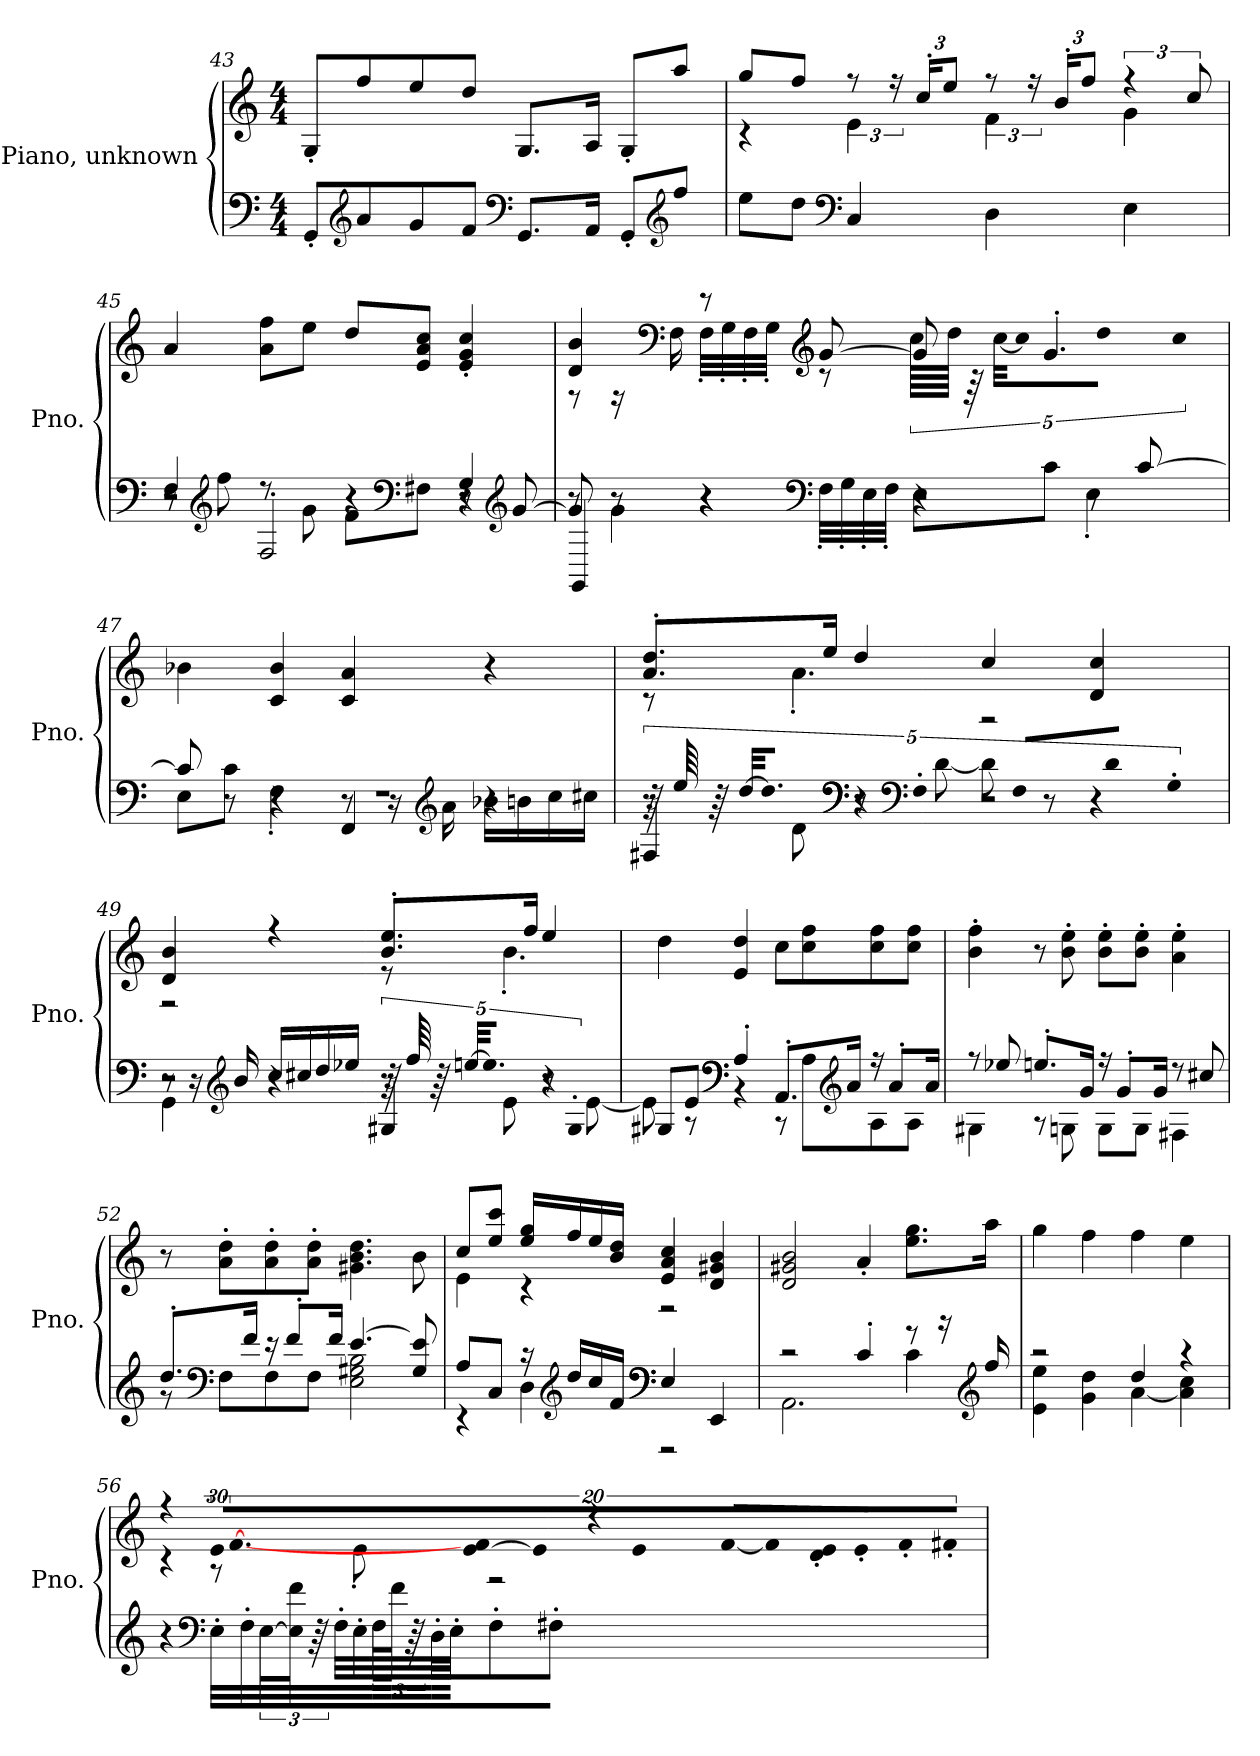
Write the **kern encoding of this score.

**kern	**kern
*part1	*part1
*staff2	*staff1
*I"Piano, unknown	*
*I'Pno.	*
*clefF4	*clefG2
*k[]	*k[]
*M4/4	*M4/4
=43	=43
8GG'/L	8G'/L
*clefG2	*
8a/	8ff/
8g/	8ee/
8f/J	8dd/J
*clefF4	*
8.GG/L	8.G/L
16AA/Jk	16A/Jk
8GG'/L	8G'/L
*clefG2	*
8ff/J	8aa/J
=44	=44
*	*^
8ee\L	8gg/L	4r
8dd\J	8ff/J	.
*clefF4	*	*
4C/	12r	4e\
.	24r	.
.	24cc'/KL	.
.	12ee/J	.
4D\	12r	4f\
.	24r	.
.	24b'/KL	.
.	12ff/J	.
4E\	6r	4g\
.	12cc/	.
*	*v	*v
!!LO:LB:g=z
=45	=45
*^	*
*	*^	*
2r	8r	4F/	4a/
*clefG2	*	*	*
.	8ff\	.	.
.	8r	2F'/	8a\ 8ff\L
.	8g\	.	8ee\J
4r	8f\L	.	8dd/L
*clefF4	*	*	*
.	8F#X\J	.	8e/ 8a/ 8cc/J
8r	4r	4G/	4e/' 4g/' 4cc/'
*clefG2	*	*	*
[8g/	.	.	.
=46	=46	=46	=46
*	*	*	*^
8g/]	8r	4GG/	4d/ 4b/	8r
8r	4g\	.	.	16r
*	*	*	*clefF4	*
.	.	.	.	16F\
4r	.	4r	8r	32F'\LLL
.	.	.	.	32G'\
.	.	.	.	32F'\
.	.	.	.	32G'\JJJ
*clefF4	*	*	*clefG2	*
.	32F'\LLL	.	[8g/	8r
.	32G'\	.	.	.
.	32E'\	.	.	.
.	32F'\JJJ	.	.	.
2r	8E\L	4r	8g/]	80cc\LLLL
.	.	.	.	80dd\JJJJ
.	.	.	.	80r
.	.	.	.	[40cc\KKL
.	.	.	.	8cc\]
.	8c\J	.	4.g'/	.
.	.	.	.	16dd\Jk
.	4E'\	8r	.	4cc\
.	.	[8c/	.	.
*	*	*	*v	*v
!!LO:LB:g=z
=47	=47	=47	=47
1r	8E\L	8c/]	4b-X\
.	8c\J	8r	.
.	4F'\	4r	4c/ 4b-/
.	8r	4FF/	4c/ 4a/
.	16r	.	.
*clefG2	*	*	*
.	16a\	.	.
.	16b-X\LL	4r	4r
.	16bn\	.	.
.	16cc\	.	.
.	16cc#X\JJ	.	.
=48	=48	=48	=48
*	*	*	*^
80r	8r	4F#X/	8.a/' 8.dd/'L	8r
80ee/	.	.	.	.
80r	.	.	.	.
[40dd/KKL	.	.	.	.
8.dd/J]	.	.	.	.
.	8d\	.	.	4.a'\
.	.	.	16ee/Jk	.
*clefF4	*	*	*	*
4F#'/	8r	4r	4dd/	.
.	[8d\	.	.	.
8F#/L	8d\]	2r	4cc/	2r
8d/J	8r	.	.	.
4G'/	4r	.	4d/ 4cc/	.
!!LO:LB:g=z	!!
=49	=49	=49	=49	=49
8r	4GG\	2r	4d/ 4b/	2r
16r	.	.	.	.
*clefG2	*	*	*	*
16b/	.	.	.	.
16cc/LL	4r	.	4r	.
16cc#X/	.	.	.	.
16dd/	.	.	.	.
16ee-X/JJ	.	.	.	.
80r	8r	4G#X/	8.b/' 8.ee/'L	8r
80ff/	.	.	.	.
80r	.	.	.	.
[40een/KKL	.	.	.	.
8.ee/J]	.	.	.	.
.	8e\	.	.	4.b'\
.	.	.	16ff/Jk	.
4G#'/	8r	4r	4ee/	.
.	[8e\	.	.	.
*	*v	*v	*	*
*	*	*v	*v
=50	=50	=50
8G#X/L	8e\]	4dd\
8e/J	8r	.
*clefF4	*	*
4A'/	4r	4e/ 4dd/
8.AA'/L	8r	8cc\L
.	8A\L	8cc\ 8ff\
*clefG2	*	*
16a/Jk	.	.
16r	8A\	8cc\ 8ff\
8a'/L	.	.
.	8A\J	8cc\ 8ff\J
16a/Jk	.	.
!!LO:LB:g=z
=51	=51	=51
8r	4G#X\	4b\' 4ff\'
8ee-X/	.	.
8.een'/L	8r	8r
.	8Gn\	8b\' 8ee\'
16g/Jk	.	.
16r	8G\L	8b\' 8ee\'L
8g'/L	.	.
.	8G\J	8b\' 8ee\'J
16g/Jk	.	.
8r	4F#X\	4a\' 4ee\'
8cc#X/	.	.
=52	=52	=52
8.dd'/L	8r	8r
*clefF4	*	*
.	8F\L	8a\' 8dd\'L
16f/Jk	.	.
16r	8F\	8a\' 8dd\'
8f'/L	.	.
.	8F\J	8a\' 8dd\'J
16f/Jk	.	.
[4.e/	2E\ 2G#X\ 2B\	4.g#X\ 4.b\ 4.dd\
8G#/ 8e/]	.	8b\
=53	=53	=53
*	*	*^
8A/L	4r	8cc/L	4e\
8C/J	.	8ee/ 8ccc/J	.
16r	4D\	16ee/ 16gg/LL	4r
*clefG2	*	*	*
16dd/LL	.	16ff/	.
16cc/	.	16ee/	.
16f/JJ	.	16b/ 16dd/JJ	.
*clefF4	*	*	*
4E/	2r	4e/ 4a/ 4cc/	2r
4EE/	.	4d/ 4g#X/ 4b/	.
*	*	*v	*v
!!LO:LB:g=z
=54	=54	=54
2r	2.AA\	2d/ 2g#X/ 2b/
4c'/	.	4a'/
8r	4c\	8.ee\ 8.gg\L
16r	.	.
*clefG2	*	*
16ff/	.	16aa\Jk
=55	=55	=55
2r	4e\ 4ee\	4gg\
.	4g\ 4dd\	4ff\
4dd/	[4a\	4ff\
4r	4a\] 4cc\	4ee\
*v	*v	*
=56	=56
*	*^
4r	4r	4r
*clefF4	*	*
!	!LO:N:vis=256	!
32E'\LLL	1920%17e/KLLLL	8r
!	!LO:N:vis=64.	!
.	[640%17f/	.
32F'\	.	.
.	1920ryy	.
!	!LO:N:vis=64	!
.	[960%17e/ 960%17f/]	.
!	!LO:N:vis=64	!
.	960%17e/JJJJ]	.
[96E\L	.	.
!	!LO:N:vis=64	!
.	960%17r	.
96E\] 96f\JJJJ	.	.
96r	.	.
!	!LO:N:vis=64	!
.	960%17e/	.
32F'\LLL	.	.
.	1920ryy	.
!	!LO:N:vis=64	!
.	[960%17f/KKLL	.
32E'\	16f/]	8e'\
96F\L	.	.
96f\JJJJ	.	.
96r	.	.
32D'\LLL	32d/' 32e/'L	.
32E'\JJJ	32e'/JJJ	.
4F'\	4f'/	2r
4F#X'\	4f#X'/	.
*	*v	*v
=	=
*-	*-
